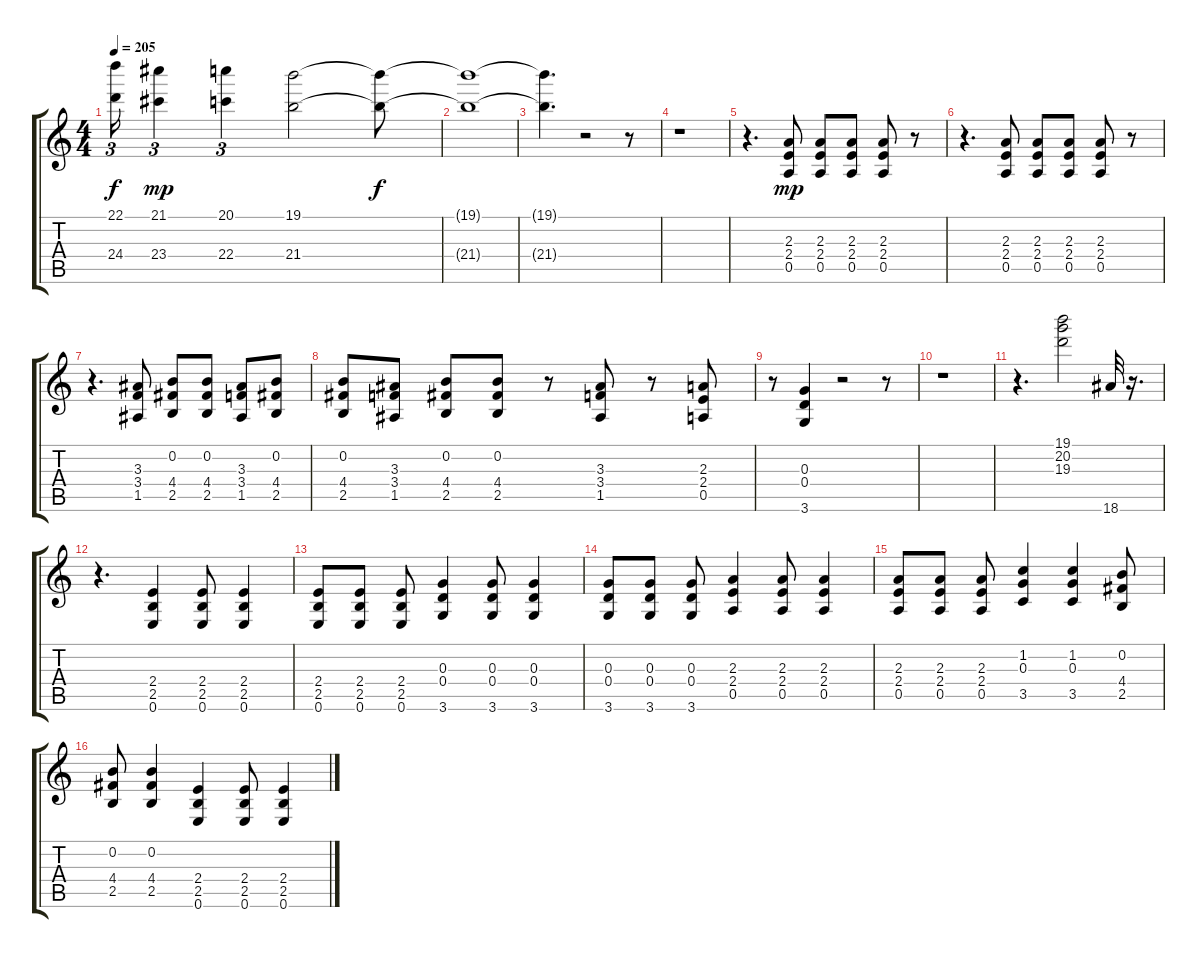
\track "" {instrument distortionguitar}
\staff {score tabs}
\tuning (E4 B3 G3 D3 A2 E2) {hide}
\ts (4 4)
\tempo 205
\clef g2
\ks c
(22.1{t} 24.4{t}).16{tu (3 2) dy f} (21.1 23.4).4{tu (3 2) dy mp} (20.1 22.4).4{tu (3 2)} (19.1 21.4).2 (19.1{t} 21.4{t}).8{dy f} |
(19.1{t} 21.4{t}).1 |
(19.1{t} 21.4{t}).4{d} r.2 r.8 |
r.1 |
r.4{d} (2.3 2.4 0.5).8{dy mp} (2.3 2.4 0.5).8 (2.3 2.4 0.5).8 (2.3 2.4 0.5).8 r.8 |
r.4{d} (2.3 2.4 0.5).8 (2.3 2.4 0.5).8 (2.3 2.4 0.5).8 (2.3 2.4 0.5).8 r.8 |
r.4{d} (3.3 3.4 1.5).8 (0.2 4.4 2.5).8 (0.2 4.4 2.5).8 (3.3 3.4 1.5).8 (0.2 4.4 2.5).8 |
(0.2 4.4 2.5).8 (3.3 3.4 1.5).8 (0.2 4.4 2.5).8 (0.2 4.4 2.5).8 r.8 (3.3 3.4 1.5).8 r.8 (2.3 2.4 0.5).8 |
r.8 (0.3 0.4 3.6).4 r.2 r.8 |
r.1 |
r.4{d} (19.1 20.2 19.3).2 18.6.32 r.16{d} |
r.4{d} (2.4 2.5 0.6).4 (2.4 2.5 0.6).8 (2.4 2.5 0.6).4 |
(2.4 2.5 0.6).8 (2.4 2.5 0.6).8 (2.4 2.5 0.6).8 (0.3 0.4 3.6).4 (0.3 0.4 3.6).8 (0.3 0.4 3.6).4 |
(0.3 0.4 3.6).8 (0.3 0.4 3.6).8 (0.3 0.4 3.6).8 (2.3 2.4 0.5).4 (2.3 2.4 0.5).8 (2.3 2.4 0.5).4 |
(2.3 2.4 0.5).8 (2.3 2.4 0.5).8 (2.3 2.4 0.5).8 (1.2 0.3 3.5).4 (1.2 0.3 3.5).4 (0.2 4.4 2.5).8 |
(0.2 4.4 2.5).8 (0.2 4.4 2.5).4 (2.4 2.5 0.6).4 (2.4 2.5 0.6).8 (2.4 2.5 0.6).4
